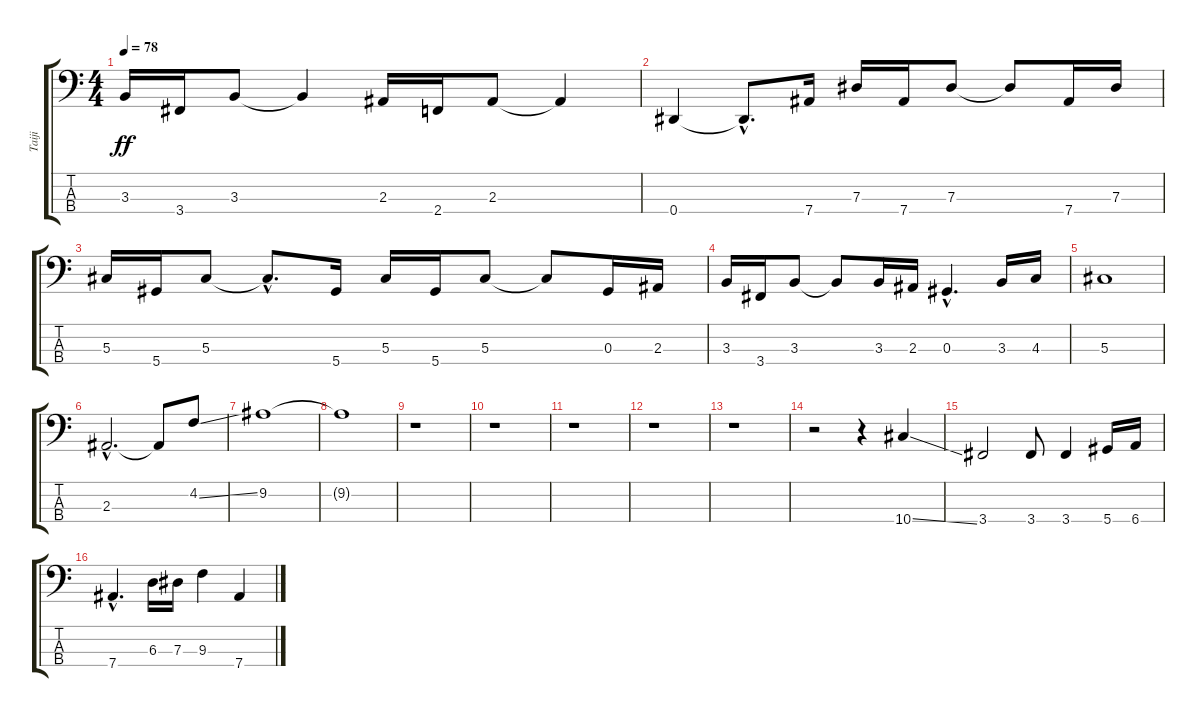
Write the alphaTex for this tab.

\track ("Taiji" "Taiji") {instrument electricbassfinger}
\staff {score tabs}
\tuning (Gb2 Db2 Ab1 Eb1) {hide}
\ts (4 4)
\tempo 78
\clef f4
\ks c
3.3.16{dy ff} 3.4.16 3.3.8 3.3{t}.4 2.3.16 2.4.16 2.3.8 2.3{t}.4 |
0.4.4 0.4{hac t}.8{d} 7.4.16 7.3.16 7.4.16 7.3.8 7.3{t}.8 7.4.16 7.3.16 |
5.3.16 5.4.16 5.3.8 5.3{hac t}.8{d} 5.4.16 5.3.16 5.4.16 5.3.8 5.3{t}.8 0.3.16 2.3.16 |
3.3.16 3.4.16 3.3.8 3.3{t}.8 3.3.16 2.3.16 0.3{hac}.4{d} 3.3.16 4.3.16 |
5.3.1 |
2.3{hac}.2{d} 2.3{t}.8 4.2{ss}.8 |
9.2.1 |
9.2{t}.1 |
r.1 |
r.1 |
r.1 |
r.1 |
r.1 |
r.2 r.4 10.4{ss}.4 |
3.4.2 3.4.8 3.4.4 5.4.16 6.4.16 |
7.4{hac}.4{d} 6.3.16 7.3.16 9.3.4 7.4.4
